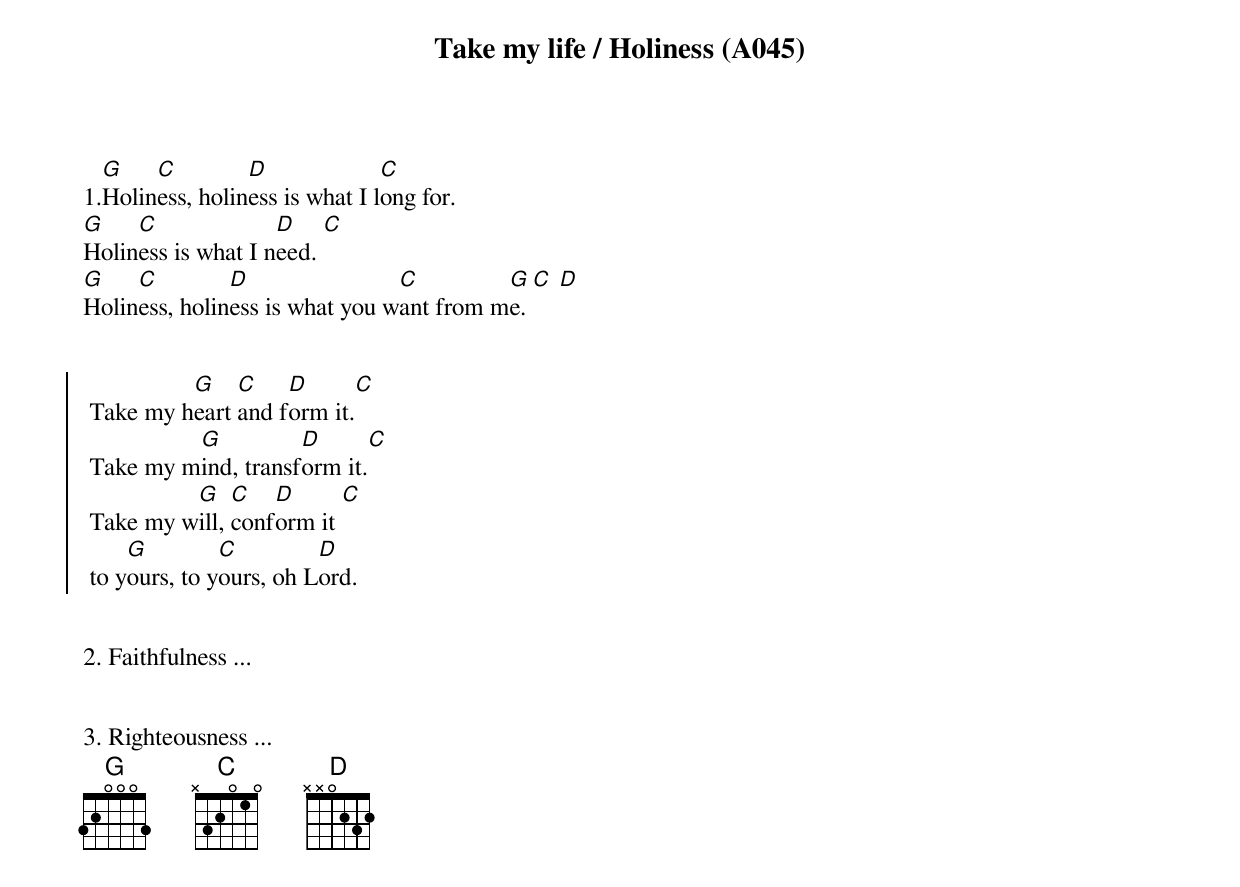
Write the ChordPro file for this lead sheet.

{title: Take my life / Holiness (A045)}
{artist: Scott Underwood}
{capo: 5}

1.[G]Holin[C]ess, holin[D]ess is what I l[C]ong for.
[G]Holin[C]ess is what I n[D]eed. [C]
[G]Holin[C]ess, holin[D]ess is what you w[C]ant from m[G]e. [C] [D]


{soc}
 Take my h[G]eart [C]and f[D]orm it.[C]
 Take my m[G]ind, transf[D]orm it.[C]
 Take my w[G]ill, [C]conf[D]orm it [C]
 to y[G]ours, to y[C]ours, oh L[D]ord.
 {eoc}


2. Faithfulness ...


3. Righteousness ...
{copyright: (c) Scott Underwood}
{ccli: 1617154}
